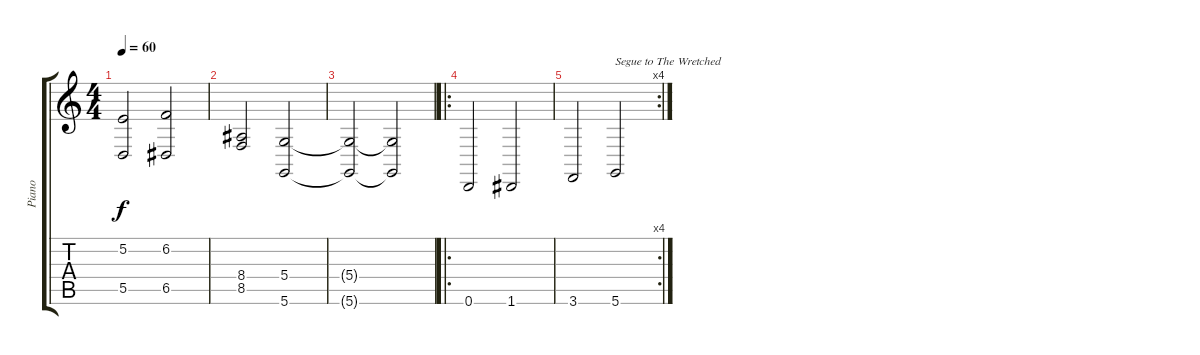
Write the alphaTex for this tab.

\track ("Piano" "Piano") {instrument acousticgrandpiano}
\staff {score tabs}
\tuning (E4 B3 G3 D3 A2 D2) {hide}
\ts (4 4)
\tempo 60
\clef g2
\ks c
(5.2 5.5).2{dy f} (6.2 6.5).2 |
(8.4 8.5).2 (5.4 5.6).2 |
(5.4{t} 5.6{t}).2 (5.4{t} 5.6{t}).2 |
\ro
0.6.2 1.6.2 |
\rc 4
3.6.2 5.6.2{txt "Segue to The Wretched"}
